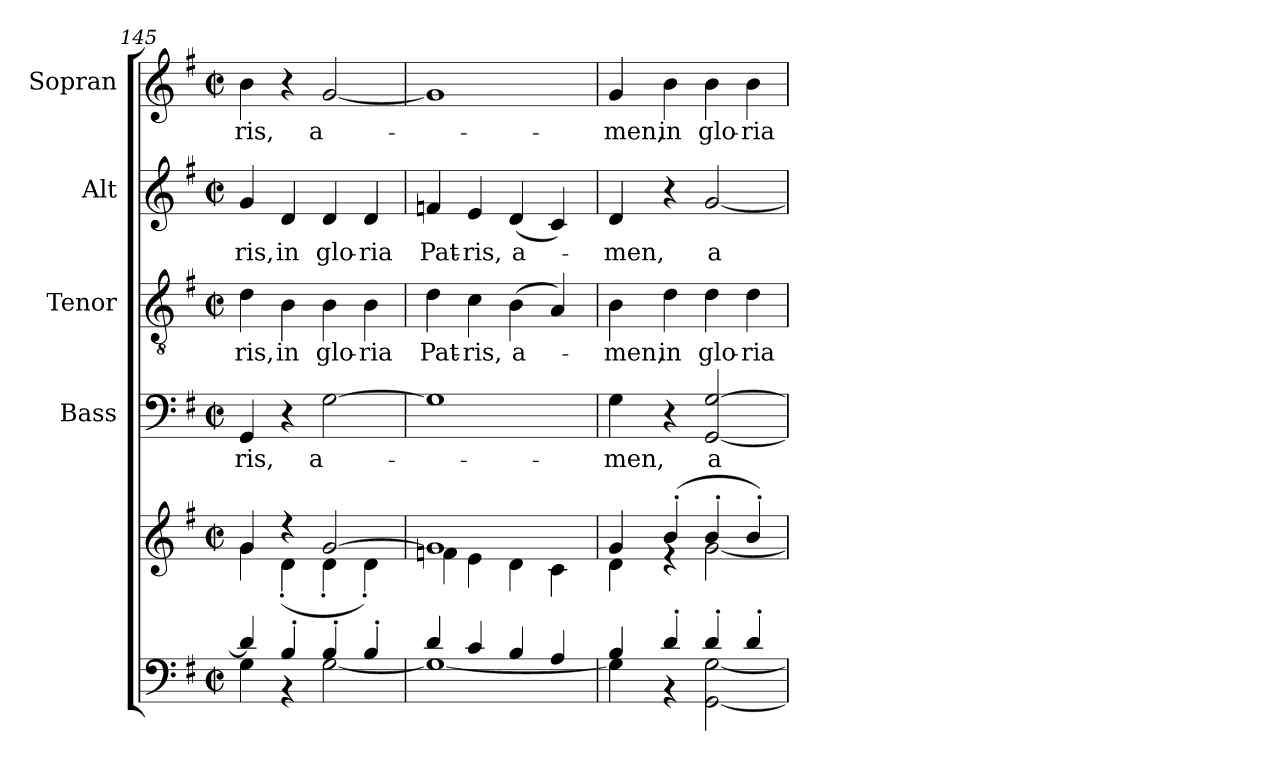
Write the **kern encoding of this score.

**kern	**kern	**kern	**text	**kern	**text	**kern	**text	**kern	**text
*part5	*part5	*part4	*part4	*part3	*part3	*part2	*part2	*part1	*part1
*staff6	*staff5	*staff4	*staff4	*staff3	*staff3	*staff2	*staff2	*staff1	*staff1
*	*	*I"Bass	*	*I"Tenor	*	*I"Alt	*	*I"Sopran	*
*	*	*I'B.	*	*I'T.	*	*I'A.	*	*I'S.	*
!!LO:LB:g=z
*clefF4	*clefG2	*clefF4	*	*clefGv2	*	*clefG2	*	*clefG2	*
*k[f#]	*k[f#]	*k[f#]	*	*k[f#]	*	*k[f#]	*	*k[f#]	*
*G:	*G:	*G:	*	*G:	*	*G:	*	*G:	*
*M2/2	*M2/2	*M2/2	*	*M2/2	*	*M2/2	*	*M2/2	*
*met(c|)	*met(c|)	*met(c|)	*	*met(c|)	*	*met(c|)	*	*met(c|)	*
=145	=145	=145	=145	=145	=145	=145	=145	=145	=145
*^	*^	*	*	*	*	*	*	*	*
!	!	!	!	!	!LO:LY:b	!	!LO:LY:b	!	!LO:LY:b	!	!LO:LY:b
4d/]	4G\	4g/	4g\	4GG/	-ris,	4d\	-ris,	4g/	-ris,	4b\	-ris,
!	!	!	!	!	!	!	!LO:LY:b	!	!LO:LY:b	!	!
4B'>/	4r	4r	(<4d'<\	4r	.	4B\	in	4d/	in	4r	.
!	!	!	!	!	!LO:LY:b	!	!LO:LY:b	!	!LO:LY:b	!	!LO:LY:b
4B'>/	[<2G\	[>2g/	4d'<\	[2G\	a-	4B\	glo-	4d/	glo-	[2g/	a-
!	!	!	!	!	!	!	!LO:LY:b	!	!LO:LY:b	!	!
4B'>/	.	.	4d'<\)	.	.	4B\	-ria	4d/	-ria	.	.
=146	=146	=146	=146	=146	=146	=146	=146	=146	=146	=146	=146
!	!	!	!	!	!	!	!LO:LY:b	!	!LO:LY:b	!	!
4d/	1G_	1g]	4fn\	1G]	.	4d\	Pat-	4fn/	Pat-	1g]	.
!	!	!	!	!	!	!	!LO:LY:b	!	!LO:LY:b	!	!
4c/	.	.	4e\	.	.	4c\	-ris,	4e/	-ris,	.	.
!	!	!	!	!	!	!	!LO:LY:b	!	!LO:LY:b	!	!
4B/	.	.	4d\	.	.	(>4B\	a-	(<4d/	a-	.	.
4A/	.	.	4c\	.	.	4A/)	.	4c/)	.	.	.
=147	=147	=147	=147	=147	=147	=147	=147	=147	=147	=147	=147
!	!	!	!	!	!LO:LY:b	!	!LO:LY:b	!	!LO:LY:b	!	!LO:LY:b
4B/	4G\]	4g/	4d\	4G\	-men,	4B\	-men,	4d/	-men,	4g/	-men,
!	!	!	!	!	!	!	!LO:LY:b	!	!	!	!LO:LY:b
4d'>/	4r	(>4b'>/	4rd	4r	.	4d\	in	4r	.	4b\	in
!	!	!	!	!	!LO:LY:b	!	!LO:LY:b	!	!LO:LY:b	!	!LO:LY:b
4d'>/	[<2GG\ [<2G\	4b'>/	[<2g\	[2GG/ [2G/	a-	4d\	glo-	[2g/	a-	4b\	glo-
!	!	!	!	!	!	!	!LO:LY:b	!	!	!	!LO:LY:b
4d'>/	.	4b'>/)	.	.	.	4d\	-ria	.	.	4b\	-ria
*v	*v	*	*	*	*	*	*	*	*	*	*
*	*v	*v	*	*	*	*	*	*	*	*
=	=	=	=	=	=	=	=	=	=
*-	*-	*-	*-	*-	*-	*-	*-	*-	*-
